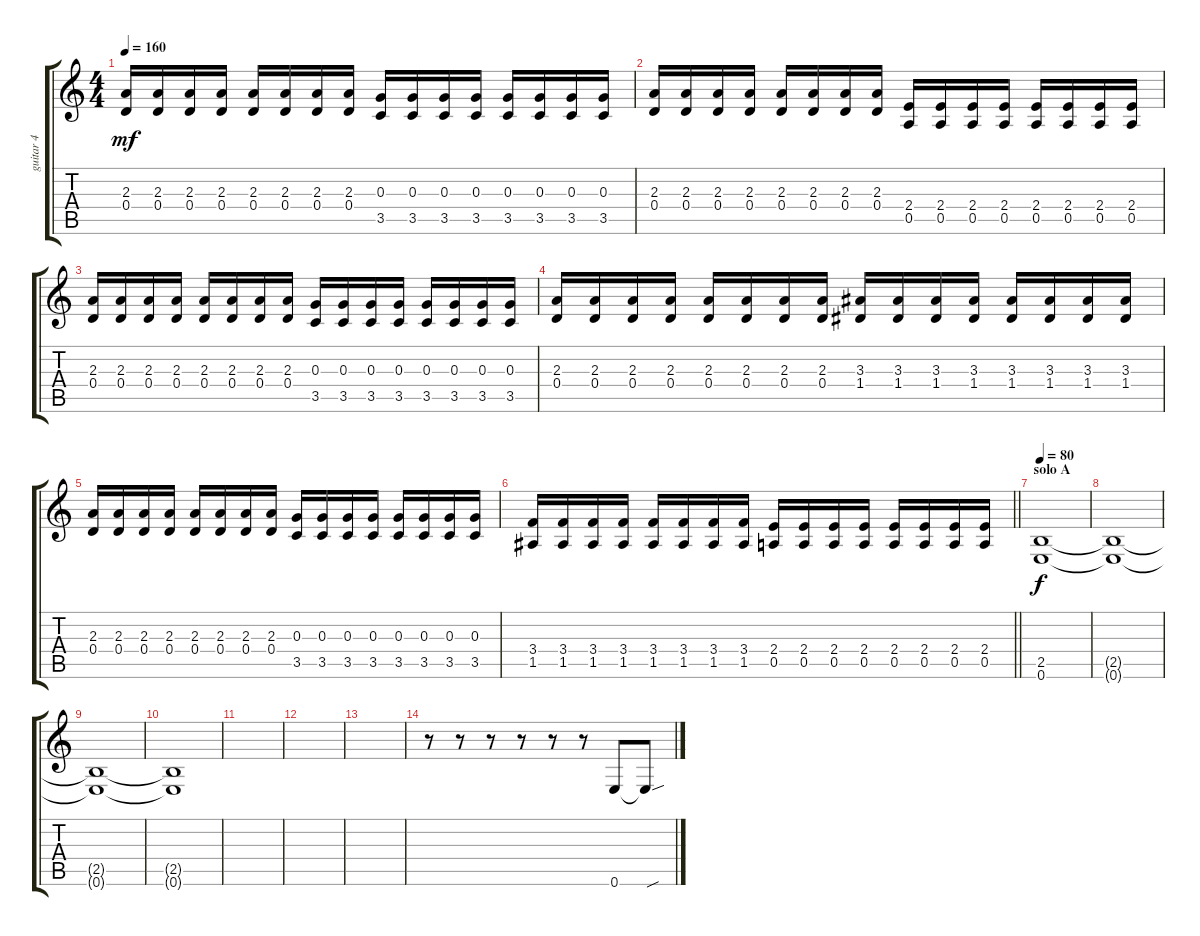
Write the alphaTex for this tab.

\track ("guitar 4" "guitar 4") {instrument distortionguitar}
\staff {score tabs}
\tuning (E4 B3 G3 D3 A2 E2) {hide}
\ts (4 4)
\tempo 160
\clef g2
\ks c
(2.3 0.4).16{dy mf} (2.3 0.4).16 (2.3 0.4).16 (2.3 0.4).16 (2.3 0.4).16 (2.3 0.4).16 (2.3 0.4).16 (2.3 0.4).16 (0.3 3.5).16 (0.3 3.5).16 (0.3 3.5).16 (0.3 3.5).16 (0.3 3.5).16 (0.3 3.5).16 (0.3 3.5).16 (0.3 3.5).16 |
(2.3 0.4).16 (2.3 0.4).16 (2.3 0.4).16 (2.3 0.4).16 (2.3 0.4).16 (2.3 0.4).16 (2.3 0.4).16 (2.3 0.4).16 (2.4 0.5).16 (2.4 0.5).16 (2.4 0.5).16 (2.4 0.5).16 (2.4 0.5).16 (2.4 0.5).16 (2.4 0.5).16 (2.4 0.5).16 |
(2.3 0.4).16 (2.3 0.4).16 (2.3 0.4).16 (2.3 0.4).16 (2.3 0.4).16 (2.3 0.4).16 (2.3 0.4).16 (2.3 0.4).16 (0.3 3.5).16 (0.3 3.5).16 (0.3 3.5).16 (0.3 3.5).16 (0.3 3.5).16 (0.3 3.5).16 (0.3 3.5).16 (0.3 3.5).16 |
(2.3 0.4).16 (2.3 0.4).16 (2.3 0.4).16 (2.3 0.4).16 (2.3 0.4).16 (2.3 0.4).16 (2.3 0.4).16 (2.3 0.4).16 (3.3 1.4).16 (3.3 1.4).16 (3.3 1.4).16 (3.3 1.4).16 (3.3 1.4).16 (3.3 1.4).16 (3.3 1.4).16 (3.3 1.4).16 |
(2.3 0.4).16 (2.3 0.4).16 (2.3 0.4).16 (2.3 0.4).16 (2.3 0.4).16 (2.3 0.4).16 (2.3 0.4).16 (2.3 0.4).16 (0.3 3.5).16 (0.3 3.5).16 (0.3 3.5).16 (0.3 3.5).16 (0.3 3.5).16 (0.3 3.5).16 (0.3 3.5).16 (0.3 3.5).16 |
\barLineRight lightlight
(3.4 1.5).16 (3.4 1.5).16 (3.4 1.5).16 (3.4 1.5).16 (3.4 1.5).16 (3.4 1.5).16 (3.4 1.5).16 (3.4 1.5).16 (2.4 0.5).16 (2.4 0.5).16 (2.4 0.5).16 (2.4 0.5).16 (2.4 0.5).16 (2.4 0.5).16 (2.4 0.5).16 (2.4 0.5).16 |
\section ("" "solo A")
\tempo 80
(2.5 0.6).1{dy f} |
(2.5{t} 0.6{t}).1 |
(2.5{t} 0.6{t}).1 |
(2.5{t} 0.6{t}).1 |
|
|
|
r.8 r.8 r.8 r.8 r.8 r.8 0.6.8 0.6{sou t}.8
